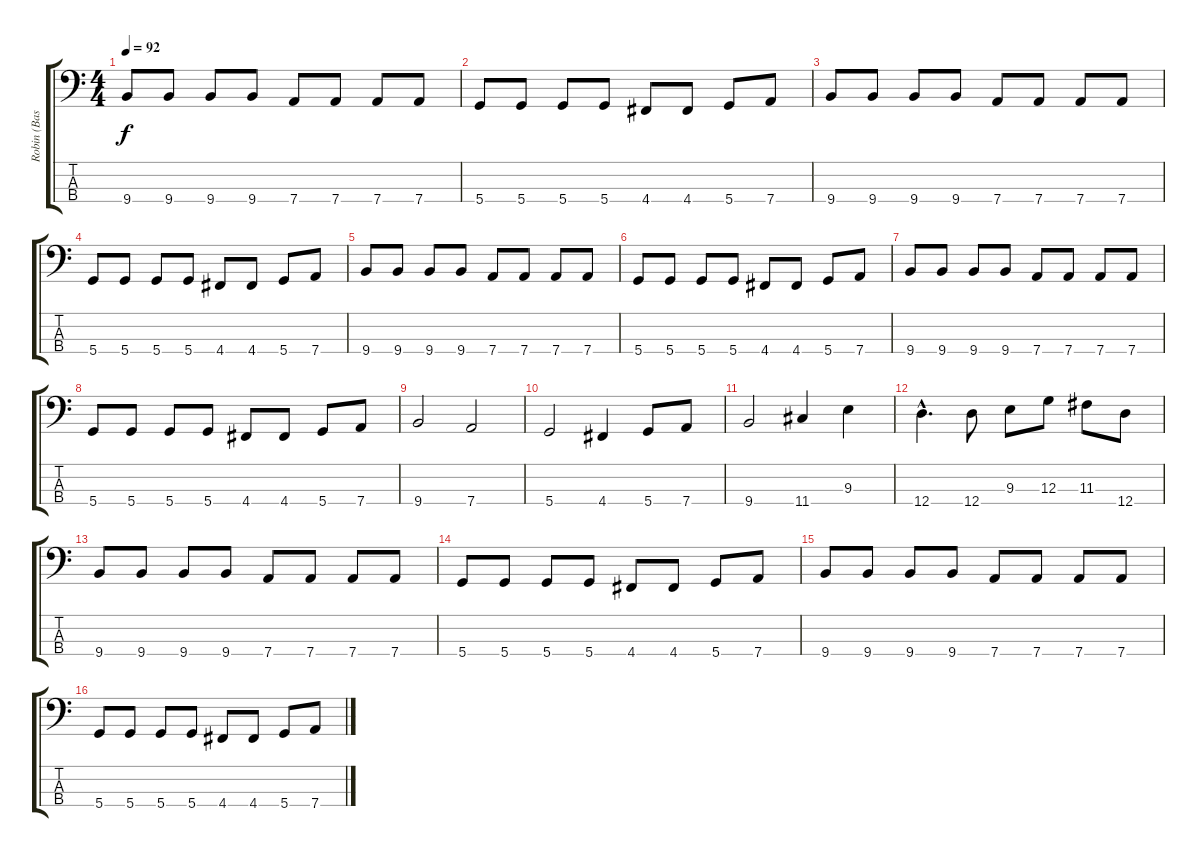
\track ("Robin (Bass)" "Robin (Bas") {instrument electricbasspick}
\staff {score tabs}
\tuning (F2 C2 G1 D1) {hide}
\ts (4 4)
\tempo 92
\clef f4
\ks c
9.4.8{dy f} 9.4.8 9.4.8 9.4.8 7.4.8 7.4.8 7.4.8 7.4.8 |
5.4.8 5.4.8 5.4.8 5.4.8 4.4.8 4.4.8 5.4.8 7.4.8 |
9.4.8 9.4.8 9.4.8 9.4.8 7.4.8 7.4.8 7.4.8 7.4.8 |
5.4.8 5.4.8 5.4.8 5.4.8 4.4.8 4.4.8 5.4.8 7.4.8 |
9.4.8 9.4.8 9.4.8 9.4.8 7.4.8 7.4.8 7.4.8 7.4.8 |
5.4.8 5.4.8 5.4.8 5.4.8 4.4.8 4.4.8 5.4.8 7.4.8 |
9.4.8 9.4.8 9.4.8 9.4.8 7.4.8 7.4.8 7.4.8 7.4.8 |
5.4.8 5.4.8 5.4.8 5.4.8 4.4.8 4.4.8 5.4.8 7.4.8 |
9.4.2 7.4.2 |
5.4.2 4.4.4 5.4.8 7.4.8 |
9.4.2 11.4.4 9.3.4 |
12.4{hac}.4{d} 12.4.8 9.3.8 12.3.8 11.3.8 12.4.8 |
9.4.8 9.4.8 9.4.8 9.4.8 7.4.8 7.4.8 7.4.8 7.4.8 |
5.4.8 5.4.8 5.4.8 5.4.8 4.4.8 4.4.8 5.4.8 7.4.8 |
9.4.8 9.4.8 9.4.8 9.4.8 7.4.8 7.4.8 7.4.8 7.4.8 |
5.4.8 5.4.8 5.4.8 5.4.8 4.4.8 4.4.8 5.4.8 7.4.8
